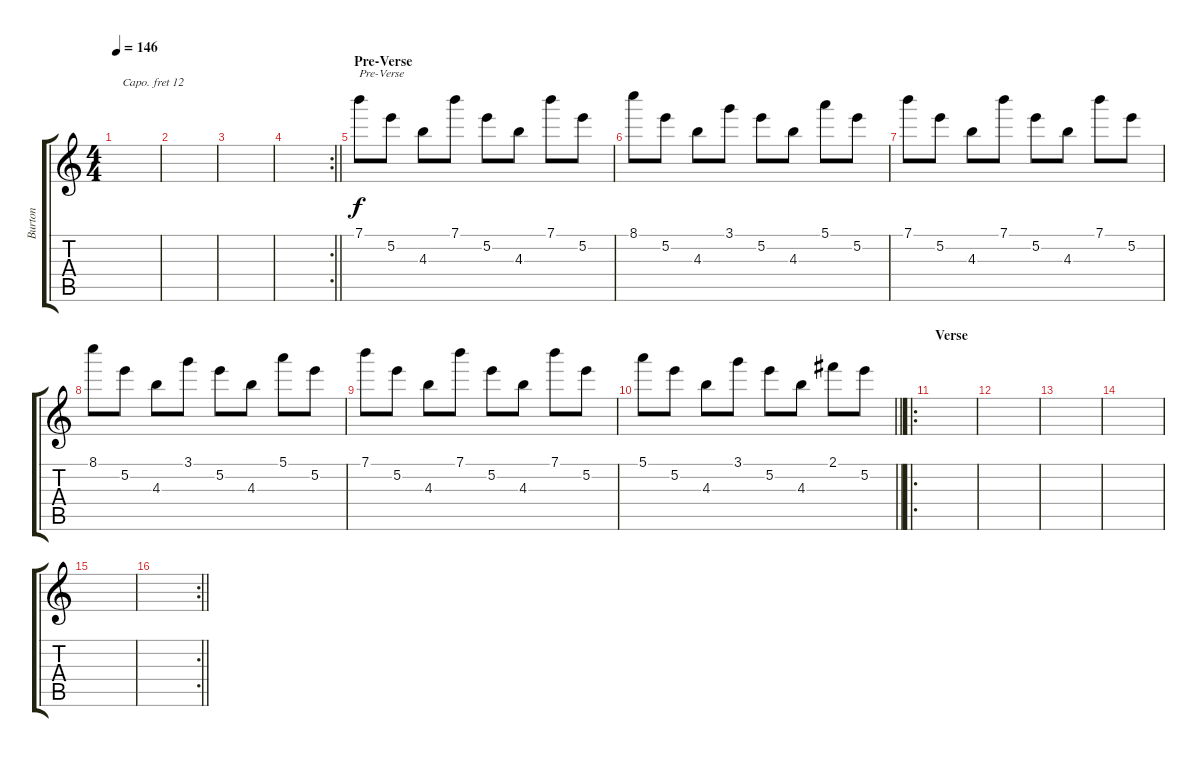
\track ("Burton" "Burton") {instrument electricguitarjazz}
\staff {score tabs}
\capo 12
\tuning (E4 B3 G3 D3 A2 E2) {hide}
\ts (4 4)
\tempo 146
\clef g2
\ks c
|
|
|
\rc 2
\barLineRight lightlight
|
\section ("" "Pre-Verse")
7.1.8{txt "Pre-Verse"} 5.2.8 4.3.8 7.1.8 5.2.8 4.3.8 7.1.8 5.2.8 |
8.1.8 5.2.8 4.3.8 3.1.8 5.2.8 4.3.8 5.1.8 5.2.8 |
7.1.8 5.2.8 4.3.8 7.1.8 5.2.8 4.3.8 7.1.8 5.2.8 |
8.1.8 5.2.8 4.3.8 3.1.8 5.2.8 4.3.8 5.1.8 5.2.8 |
7.1.8 5.2.8 4.3.8 7.1.8 5.2.8 4.3.8 7.1.8 5.2.8 |
\barLineRight lightlight
5.1.8 5.2.8 4.3.8 3.1.8 5.2.8 4.3.8 2.1.8 5.2.8 |
\ro
\section ("" "Verse")
|
|
|
|
|
\rc 2
\barLineRight lightlight
